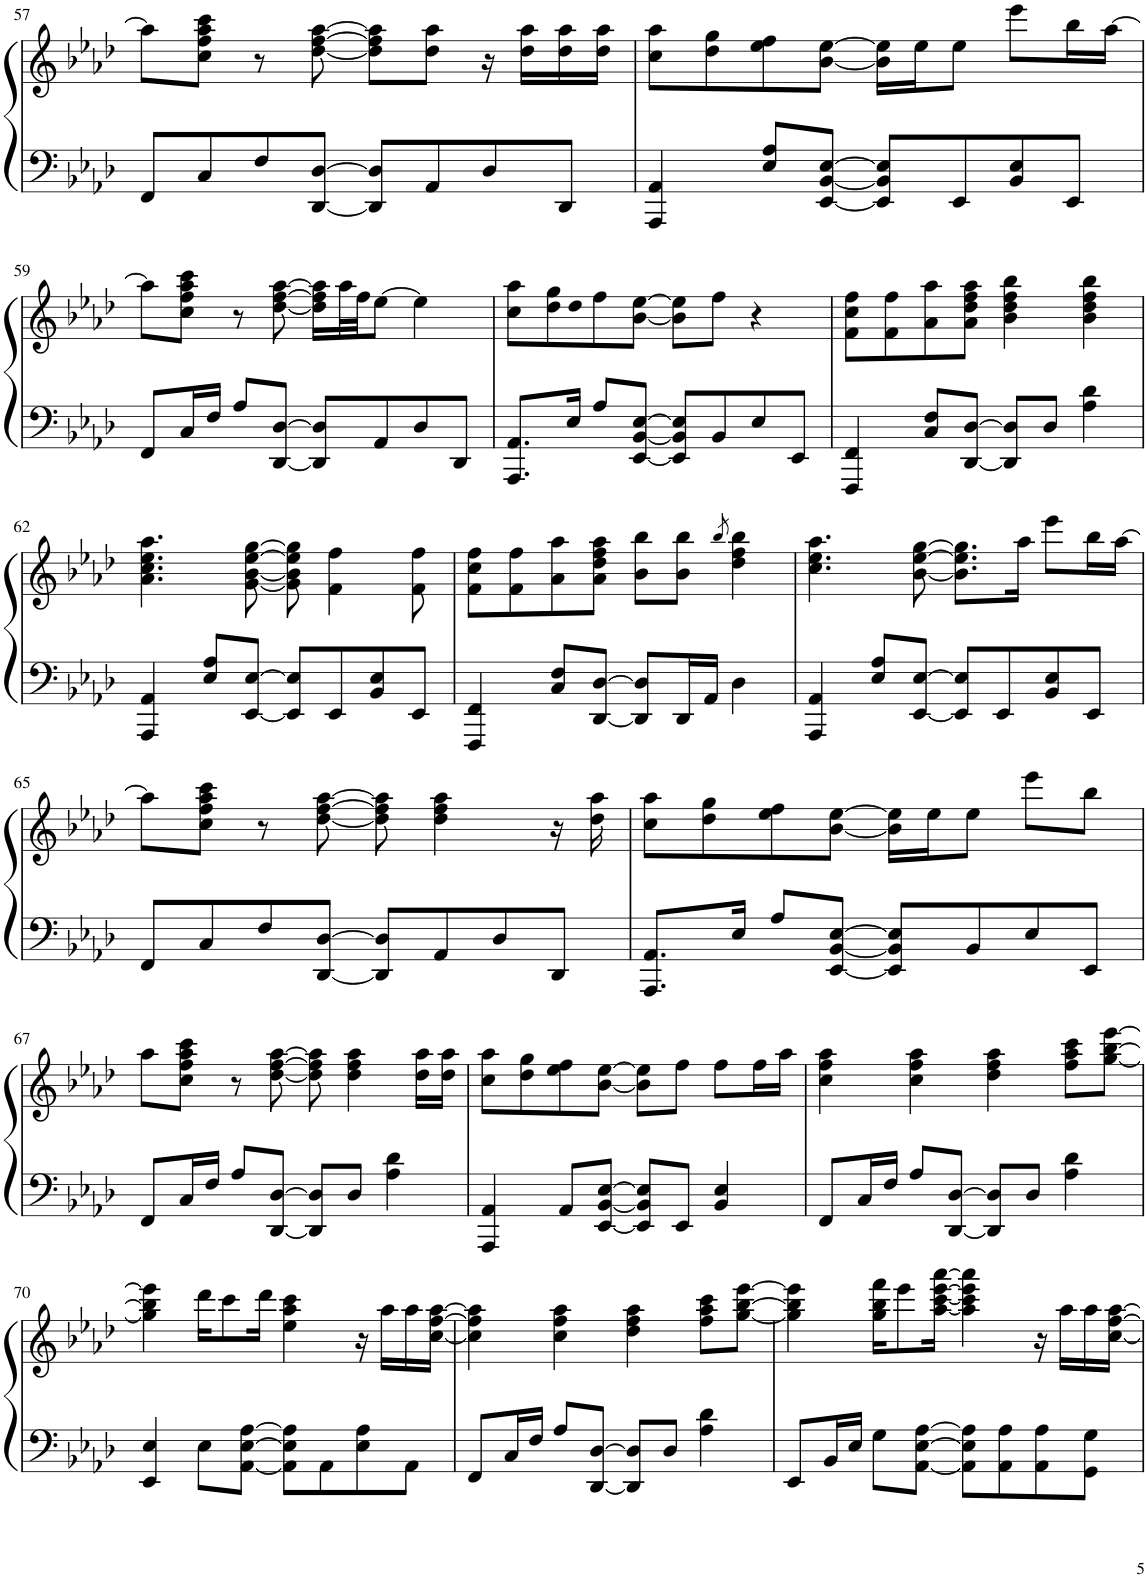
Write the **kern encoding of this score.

**kern	**kern
*part1	*part1
*staff2	*staff1
*I"Piano	*
*I'Pno.	*
!!LO:PB:g=z
*clefF4	*clefG2
*k[b-e-a-d-]	*k[b-e-a-d-]
*M4/4	*M4/4
=57	=57
8FF/L	8aa-\L]
8C/	8cc\ 8ff\ 8aa-\ 8ccc\J
8F/	8r
[8DD-/ [8D-/J	[8dd-\ [8ff\ [8aa-\
8DD-/] 8D-/]L	8dd-\] 8ff\] 8aa-\]L
8AA-/	8dd-\ 8aa-\J
8D-/	16r
.	16dd-\ 16aa-\LL
8DD-/J	16dd-\ 16aa-\
.	16dd-\ 16aa-\JJ
=58	=58
4AAA-/ 4AA-/	8cc\ 8aa-\L
.	8dd-\ 8gg\
8E-/ 8A-/L	8ee-\ 8ff\
[8EE-/ [8BB-/ [8E-/J	[8b-\ [8ee-\J
8EE-/] 8BB-/] 8E-/]L	16b-\] 16ee-\]LL
.	16ee-\J
8EE-/	8ee-\J
8BB-/ 8E-/	8eee-\L
8EE-/J	16bb-\L
.	[16aa-\JJ
!!LO:LB:g=z
=59	=59
8FF/L	8aa-\L]
16C/L	8cc\ 8ff\ 8aa-\ 8ccc\J
16F/JJ	.
8A-/L	8r
[8DD-/ [8D-/J	[8dd-\ [8ff\ [8aa-\
8DD-/] 8D-/]L	16dd-\] 16ff\] 16aa-\]LL
.	32aa-\L
.	32ff\JJ
8AA-/	[8ee-\J
8D-/	4ee-\]
8DD-/J	.
=60	=60
8.AAA-/ 8.AA-/L	8cc\ 8aa-\L
.	8dd-\ 8gg\
16E-/Jk	.
8A-/L	8ee-\ 8ff\
[8EE-/ [8BB-/ [8E-/J	[8b-\ [8ee-\J
8EE-/] 8BB-/] 8E-/]L	8b-\] 8ee-\]L
8BB-/	8ff\J
8E-/	4r
8EE-/J	.
=61	=61
4FFF/ 4FF/	8f\ 8cc\ 8ff\L
.	8f\ 8ff\
8C/ 8F/L	8a-\ 8aa-\
[8DD-/ [8D-/J	8a-\ 8dd-\ 8ff\ 8aa-\J
8DD-/] 8D-/]L	4b-\ 4dd-\ 4ff\ 4bb-\
8D-/J	.
4A-\ 4d-\	4b-\ 4dd-\ 4ff\ 4bb-\
!!LO:LB:g=z
=62	=62
4AAA-/ 4AA-/	4.a-\ 4.cc\ 4.ee-\ 4.aa-\
8E-/ 8A-/L	.
[8EE-/ [8E-/J	[8g\ [8b-\ [8ee-\ [8gg\
8EE-/] 8E-/]L	8g\] 8b-\] 8ee-\] 8gg\]
8EE-/	4f\ 4ff\
8BB-/ 8E-/	.
8EE-/J	8f\ 8ff\
=63	=63
4FFF/ 4FF/	8f\ 8cc\ 8ff\L
.	8f\ 8ff\
8C/ 8F/L	8a-\ 8aa-\
[8DD-/ [8D-/J	8a-\ 8dd-\ 8ff\ 8aa-\J
8DD-/] 8D-/]L	8b-\ 8bb-\L
16DD-/L	8b-\ 8bb-\J
16AA-/JJ	.
.	8qbb-/
4D-\	4dd-\ 4ff\ 4bb-\
=64	=64
4AAA-/ 4AA-/	4.cc\ 4.ee-\ 4.aa-\
8E-/ 8A-/L	.
[8EE-/ [8E-/J	[8b-\ [8ee-\ [8gg\
8EE-/] 8E-/]L	8.b-\] 8.ee-\] 8.gg\]L
8EE-/	.
.	16aa-\Jk
8BB-/ 8E-/	8eee-\L
8EE-/J	16bb-\L
.	[16aa-\JJ
!!LO:LB:g=z
=65	=65
8FF/L	8aa-\L]
8C/	8cc\ 8ff\ 8aa-\ 8ccc\J
8F/	8r
[8DD-/ [8D-/J	[8dd-\ [8ff\ [8aa-\
8DD-/] 8D-/]L	8dd-\] 8ff\] 8aa-\]
8AA-/	4dd-\ 4ff\ 4aa-\
8D-/	.
8DD-/J	16r
.	16dd-\ 16aa-\
=66	=66
8.AAA-/ 8.AA-/L	8cc\ 8aa-\L
.	8dd-\ 8gg\
16E-/Jk	.
8A-/L	8ee-\ 8ff\
[8EE-/ [8BB-/ [8E-/J	[8b-\ [8ee-\J
8EE-/] 8BB-/] 8E-/]L	16b-\] 16ee-\]LL
.	16ee-\J
8BB-/	8ee-\J
8E-/	8eee-\L
8EE-/J	8bb-\J
!!LO:LB:g=z
=67	=67
8FF/L	8aa-\L
16C/L	8cc\ 8ff\ 8aa-\ 8ccc\J
16F/JJ	.
8A-/L	8r
[8DD-/ [8D-/J	[8dd-\ [8ff\ [8aa-\
8DD-/] 8D-/]L	8dd-\] 8ff\] 8aa-\]
8D-/J	4dd-\ 4ff\ 4aa-\
4A-\ 4d-\	.
.	16dd-\ 16aa-\LL
.	16dd-\ 16aa-\JJ
=68	=68
4AAA-/ 4AA-/	8cc\ 8aa-\L
.	8dd-\ 8gg\
8AA-/L	8ee-\ 8ff\
[8EE-/ [8BB-/ [8E-/J	[8b-\ [8ee-\J
8EE-/] 8BB-/] 8E-/]L	8b-\] 8ee-\]L
8EE-/J	8ff\J
4BB-/ 4E-/	8ff\L
.	16ff\L
.	16aa-\JJ
=69	=69
8FF/L	4cc\ 4ff\ 4aa-\
16C/L	.
16F/JJ	.
8A-/L	4cc\ 4ff\ 4aa-\
[8DD-/ [8D-/J	.
8DD-/] 8D-/]L	4dd-\ 4ff\ 4aa-\
8D-/J	.
4A-\ 4d-\	8ff\ 8aa-\ 8ccc\L
.	[8gg\ [8bb-\ [8eee-\J
!!LO:LB:g=z
=70	=70
4EE-/ 4E-/	4gg\] 4bb-\] 4eee-\]
8E-\L	16ddd-\KL
.	8ccc\
[8AA-\ [8E-\ [8A-\J	.
.	16ddd-\Jk
8AA-\] 8E-\] 8A-\]L	4ee-\ 4aa-\ 4ccc\
8AA-\	.
8E-\ 8A-\	16r
.	16aa-\LL
8AA-\J	16aa-\
.	[16cc\ [16ff\ [16aa-\JJ
=71	=71
8FF/L	4cc\] 4ff\] 4aa-\]
16C/L	.
16F/JJ	.
8A-/L	4cc\ 4ff\ 4aa-\
[8DD-/ [8D-/J	.
8DD-/] 8D-/]L	4dd-\ 4ff\ 4aa-\
8D-/J	.
4A-\ 4d-\	8ff\ 8aa-\ 8ccc\L
.	[8gg\ [8bb-\ [8eee-\J
=72	=72
8EE-/L	4gg\] 4bb-\] 4eee-\]
16BB-/L	.
16E-/JJ	.
8G\L	16gg\ 16bb-\ 16fff\KL
.	8eee-\
[8AA-\ [8E-\ [8A-\J	.
.	[16aa-\ [16ccc\ [16eee-\ [16aaa-\Jk
8AA-\] 8E-\] 8A-\]L	4aa-\] 4ccc\] 4eee-\] 4aaa-\]
8AA-\ 8A-\	.
8AA-\ 8A-\	16r
.	16aa-\LL
8GG\ 8G\J	16aa-\
.	[16cc\ [16ff\ [16aa-\JJ
=	=
*-	*-
